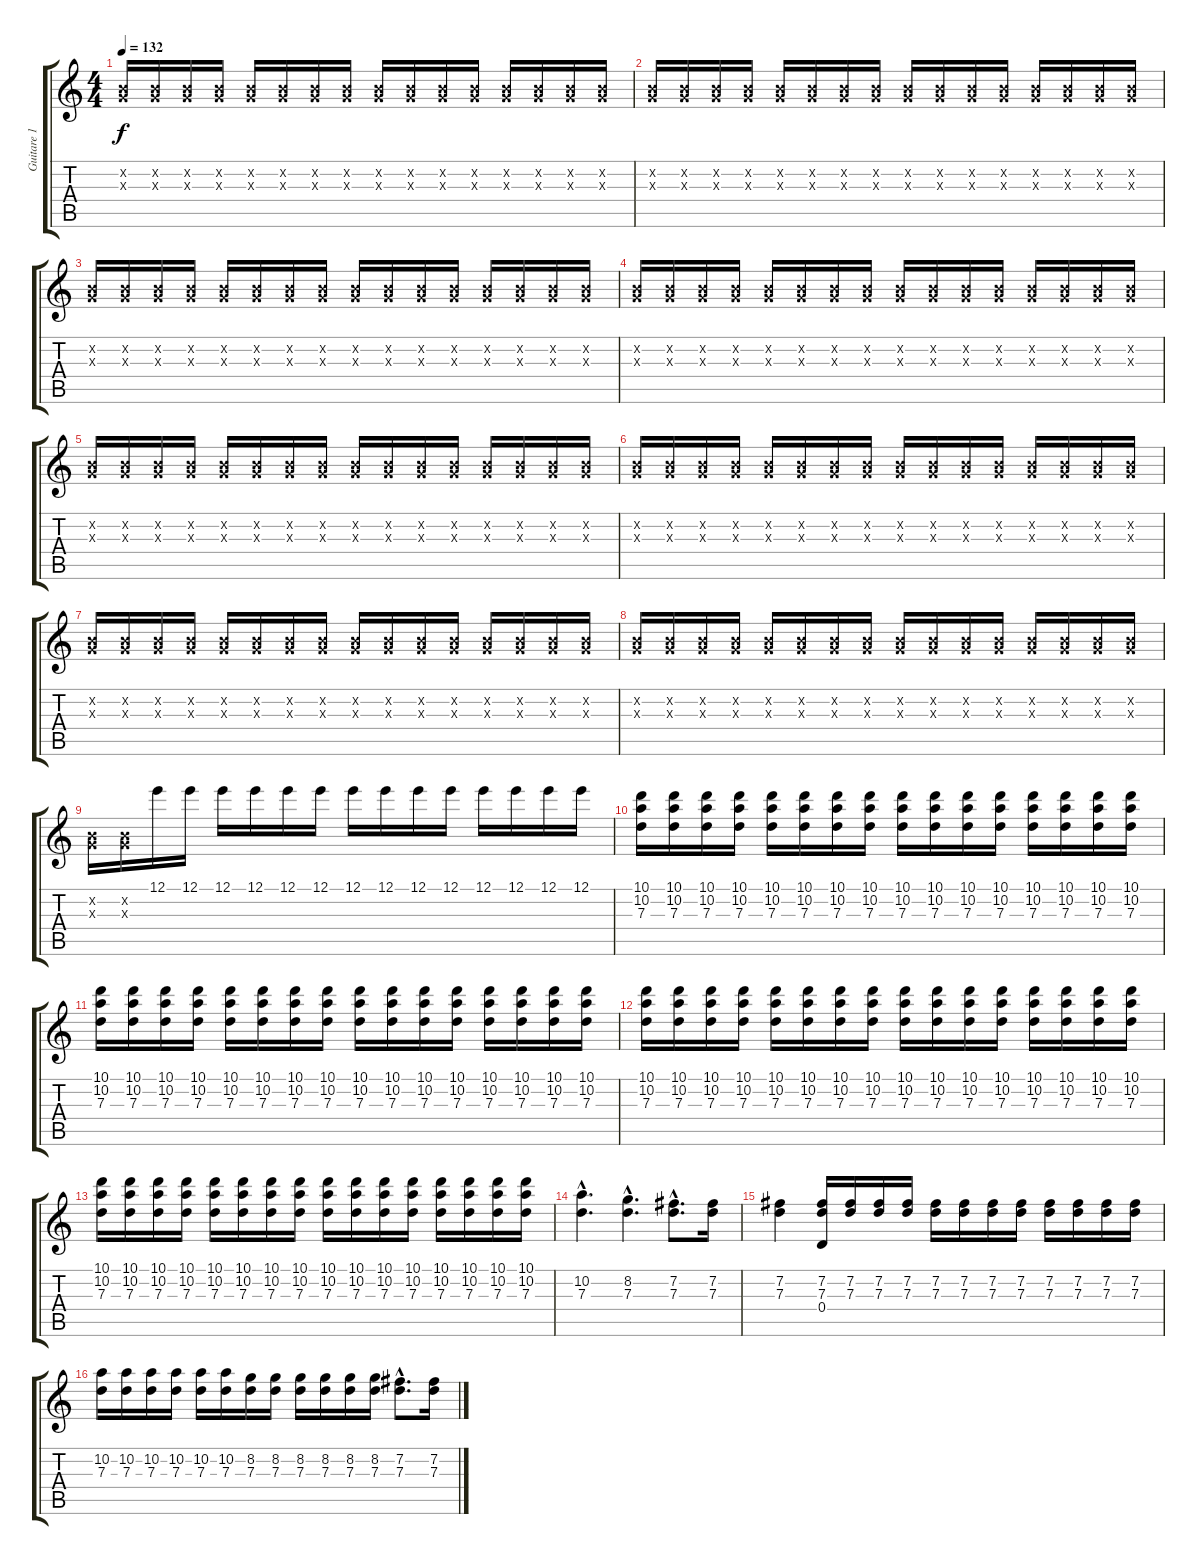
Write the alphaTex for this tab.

\track ("Guitare 1" "Guitare 1") {instrument electricguitarclean}
\staff {score tabs}
\tuning (E4 B3 G3 D3 A2 E2) {hide}
\ts (4 4)
\tempo 132
\clef g2
\ks c
(0.2{x} 0.3{x}).16{dy f} (0.2{x} 0.3{x}).16 (0.2{x} 0.3{x}).16 (0.2{x} 0.3{x}).16 (0.2{x} 0.3{x}).16 (0.2{x} 0.3{x}).16 (0.2{x} 0.3{x}).16 (0.2{x} 0.3{x}).16 (0.2{x} 0.3{x}).16 (0.2{x} 0.3{x}).16 (0.2{x} 0.3{x}).16 (0.2{x} 0.3{x}).16 (0.2{x} 0.3{x}).16 (0.2{x} 0.3{x}).16 (0.2{x} 0.3{x}).16 (0.2{x} 0.3{x}).16 |
(0.2{x} 0.3{x}).16 (0.2{x} 0.3{x}).16 (0.2{x} 0.3{x}).16 (0.2{x} 0.3{x}).16 (0.2{x} 0.3{x}).16 (0.2{x} 0.3{x}).16 (0.2{x} 0.3{x}).16 (0.2{x} 0.3{x}).16 (0.2{x} 0.3{x}).16 (0.2{x} 0.3{x}).16 (0.2{x} 0.3{x}).16 (0.2{x} 0.3{x}).16 (0.2{x} 0.3{x}).16 (0.2{x} 0.3{x}).16 (0.2{x} 0.3{x}).16 (0.2{x} 0.3{x}).16 |
(0.2{x} 0.3{x}).16 (0.2{x} 0.3{x}).16 (0.2{x} 0.3{x}).16 (0.2{x} 0.3{x}).16 (0.2{x} 0.3{x}).16 (0.2{x} 0.3{x}).16 (0.2{x} 0.3{x}).16 (0.2{x} 0.3{x}).16 (0.2{x} 0.3{x}).16 (0.2{x} 0.3{x}).16 (0.2{x} 0.3{x}).16 (0.2{x} 0.3{x}).16 (0.2{x} 0.3{x}).16 (0.2{x} 0.3{x}).16 (0.2{x} 0.3{x}).16 (0.2{x} 0.3{x}).16 |
(0.2{x} 0.3{x}).16 (0.2{x} 0.3{x}).16 (0.2{x} 0.3{x}).16 (0.2{x} 0.3{x}).16 (0.2{x} 0.3{x}).16 (0.2{x} 0.3{x}).16 (0.2{x} 0.3{x}).16 (0.2{x} 0.3{x}).16 (0.2{x} 0.3{x}).16 (0.2{x} 0.3{x}).16 (0.2{x} 0.3{x}).16 (0.2{x} 0.3{x}).16 (0.2{x} 0.3{x}).16 (0.2{x} 0.3{x}).16 (0.2{x} 0.3{x}).16 (0.2{x} 0.3{x}).16 |
(0.2{x} 0.3{x}).16 (0.2{x} 0.3{x}).16 (0.2{x} 0.3{x}).16 (0.2{x} 0.3{x}).16 (0.2{x} 0.3{x}).16 (0.2{x} 0.3{x}).16 (0.2{x} 0.3{x}).16 (0.2{x} 0.3{x}).16 (0.2{x} 0.3{x}).16 (0.2{x} 0.3{x}).16 (0.2{x} 0.3{x}).16 (0.2{x} 0.3{x}).16 (0.2{x} 0.3{x}).16 (0.2{x} 0.3{x}).16 (0.2{x} 0.3{x}).16 (0.2{x} 0.3{x}).16 |
(0.2{x} 0.3{x}).16 (0.2{x} 0.3{x}).16 (0.2{x} 0.3{x}).16 (0.2{x} 0.3{x}).16 (0.2{x} 0.3{x}).16 (0.2{x} 0.3{x}).16 (0.2{x} 0.3{x}).16 (0.2{x} 0.3{x}).16 (0.2{x} 0.3{x}).16 (0.2{x} 0.3{x}).16 (0.2{x} 0.3{x}).16 (0.2{x} 0.3{x}).16 (0.2{x} 0.3{x}).16 (0.2{x} 0.3{x}).16 (0.2{x} 0.3{x}).16 (0.2{x} 0.3{x}).16 |
(0.2{x} 0.3{x}).16 (0.2{x} 0.3{x}).16 (0.2{x} 0.3{x}).16 (0.2{x} 0.3{x}).16 (0.2{x} 0.3{x}).16 (0.2{x} 0.3{x}).16 (0.2{x} 0.3{x}).16 (0.2{x} 0.3{x}).16 (0.2{x} 0.3{x}).16 (0.2{x} 0.3{x}).16 (0.2{x} 0.3{x}).16 (0.2{x} 0.3{x}).16 (0.2{x} 0.3{x}).16 (0.2{x} 0.3{x}).16 (0.2{x} 0.3{x}).16 (0.2{x} 0.3{x}).16 |
(0.2{x} 0.3{x}).16 (0.2{x} 0.3{x}).16 (0.2{x} 0.3{x}).16 (0.2{x} 0.3{x}).16 (0.2{x} 0.3{x}).16 (0.2{x} 0.3{x}).16 (0.2{x} 0.3{x}).16 (0.2{x} 0.3{x}).16 (0.2{x} 0.3{x}).16 (0.2{x} 0.3{x}).16 (0.2{x} 0.3{x}).16 (0.2{x} 0.3{x}).16 (0.2{x} 0.3{x}).16 (0.2{x} 0.3{x}).16 (0.2{x} 0.3{x}).16 (0.2{x} 0.3{x}).16 |
(0.2{x} 0.3{x}).16 (0.2{x} 0.3{x}).16 12.1.16 12.1.16 12.1.16 12.1.16 12.1.16 12.1.16 12.1.16 12.1.16 12.1.16 12.1.16 12.1.16 12.1.16 12.1.16 12.1.16 |
(10.1 10.2 7.3).16 (10.1 10.2 7.3).16 (10.1 10.2 7.3).16 (10.1 10.2 7.3).16 (10.1 10.2 7.3).16 (10.1 10.2 7.3).16 (10.1 10.2 7.3).16 (10.1 10.2 7.3).16 (10.1 10.2 7.3).16 (10.1 10.2 7.3).16 (10.1 10.2 7.3).16 (10.1 10.2 7.3).16 (10.1 10.2 7.3).16 (10.1 10.2 7.3).16 (10.1 10.2 7.3).16 (10.1 10.2 7.3).16 |
(10.1 10.2 7.3).16 (10.1 10.2 7.3).16 (10.1 10.2 7.3).16 (10.1 10.2 7.3).16 (10.1 10.2 7.3).16 (10.1 10.2 7.3).16 (10.1 10.2 7.3).16 (10.1 10.2 7.3).16 (10.1 10.2 7.3).16 (10.1 10.2 7.3).16 (10.1 10.2 7.3).16 (10.1 10.2 7.3).16 (10.1 10.2 7.3).16 (10.1 10.2 7.3).16 (10.1 10.2 7.3).16 (10.1 10.2 7.3).16 |
(10.1 10.2 7.3).16 (10.1 10.2 7.3).16 (10.1 10.2 7.3).16 (10.1 10.2 7.3).16 (10.1 10.2 7.3).16 (10.1 10.2 7.3).16 (10.1 10.2 7.3).16 (10.1 10.2 7.3).16 (10.1 10.2 7.3).16 (10.1 10.2 7.3).16 (10.1 10.2 7.3).16 (10.1 10.2 7.3).16 (10.1 10.2 7.3).16 (10.1 10.2 7.3).16 (10.1 10.2 7.3).16 (10.1 10.2 7.3).16 |
(10.1 10.2 7.3).16 (10.1 10.2 7.3).16 (10.1 10.2 7.3).16 (10.1 10.2 7.3).16 (10.1 10.2 7.3).16 (10.1 10.2 7.3).16 (10.1 10.2 7.3).16 (10.1 10.2 7.3).16 (10.1 10.2 7.3).16 (10.1 10.2 7.3).16 (10.1 10.2 7.3).16 (10.1 10.2 7.3).16 (10.1 10.2 7.3).16 (10.1 10.2 7.3).16 (10.1 10.2 7.3).16 (10.1 10.2 7.3).16 |
(10.2{hac} 7.3{hac}).4{d} (8.2{hac} 7.3{hac}).4{d} (7.2{hac} 7.3{hac}).8{d} (7.2 7.3).16 |
(7.2 7.3).4 (7.2 7.3 0.4).16 (7.2 7.3).16 (7.2 7.3).16 (7.2 7.3).16 (7.2 7.3).16 (7.2 7.3).16 (7.2 7.3).16 (7.2 7.3).16 (7.2 7.3).16 (7.2 7.3).16 (7.2 7.3).16 (7.2 7.3).16 |
(10.2 7.3).16 (10.2 7.3).16 (10.2 7.3).16 (10.2 7.3).16 (10.2 7.3).16 (10.2 7.3).16 (8.2 7.3).16 (8.2 7.3).16 (8.2 7.3).16 (8.2 7.3).16 (8.2 7.3).16 (8.2 7.3).16 (7.2{hac} 7.3{hac}).8{d} (7.2 7.3).16
